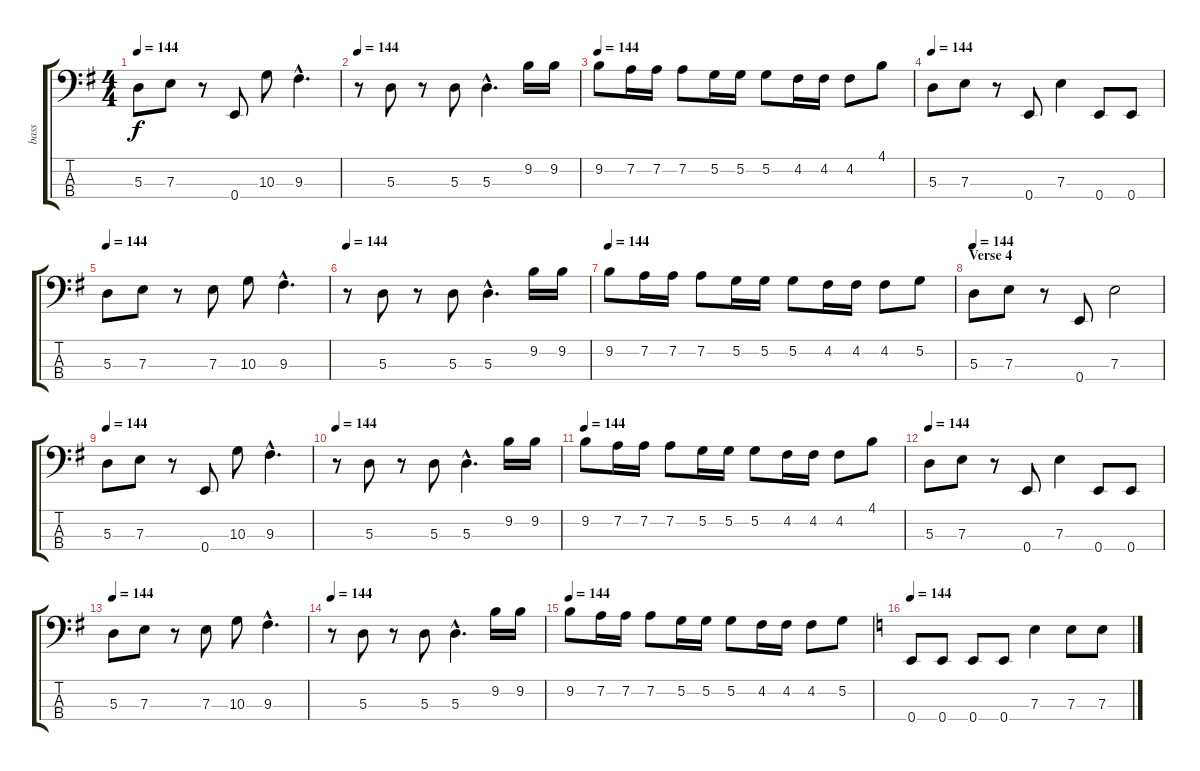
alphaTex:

\track ("bass" "bass") {instrument electricbassfinger}
\staff {score tabs}
\tuning (G2 D2 A1 E1) {hide}
\ts (4 4)
\tempo 144
\clef f4
\ks eminor
5.3.8{dy f} 7.3.8 r.8 0.4.8 10.3.8 9.3{hac}.4{d} |
\tempo 144
r.8 5.3.8 r.8 5.3.8 5.3{hac}.4{d} 9.2.16 9.2.16 |
\tempo 144
9.2.8 7.2.16 7.2.16 7.2.8 5.2.16 5.2.16 5.2.8 4.2.16 4.2.16 4.2.8 4.1.8 |
\tempo 144
5.3.8 7.3.8 r.8 0.4.8 7.3.4 0.4.8 0.4.8 |
\tempo 144
5.3.8 7.3.8 r.8 7.3.8 10.3.8 9.3{hac}.4{d} |
\tempo 144
r.8 5.3.8 r.8 5.3.8 5.3{hac}.4{d} 9.2.16 9.2.16 |
\tempo 144
9.2.8 7.2.16 7.2.16 7.2.8 5.2.16 5.2.16 5.2.8 4.2.16 4.2.16 4.2.8 5.2.8 |
\section ("" "Verse 4")
\tempo 144
5.3.8 7.3.8 r.8 0.4.8 7.3.2 |
\tempo 144
5.3.8 7.3.8 r.8 0.4.8 10.3.8 9.3{hac}.4{d} |
\tempo 144
r.8 5.3.8 r.8 5.3.8 5.3{hac}.4{d} 9.2.16 9.2.16 |
\tempo 144
9.2.8 7.2.16 7.2.16 7.2.8 5.2.16 5.2.16 5.2.8 4.2.16 4.2.16 4.2.8 4.1.8 |
\tempo 144
5.3.8 7.3.8 r.8 0.4.8 7.3.4 0.4.8 0.4.8 |
\tempo 144
5.3.8 7.3.8 r.8 7.3.8 10.3.8 9.3{hac}.4{d} |
\tempo 144
r.8 5.3.8 r.8 5.3.8 5.3{hac}.4{d} 9.2.16 9.2.16 |
\tempo 144
9.2.8 7.2.16 7.2.16 7.2.8 5.2.16 5.2.16 5.2.8 4.2.16 4.2.16 4.2.8 5.2.8 |
\tempo 144
\ks c
0.4.8 0.4.8 0.4.8 0.4.8 7.3.4 7.3.8 7.3.8
